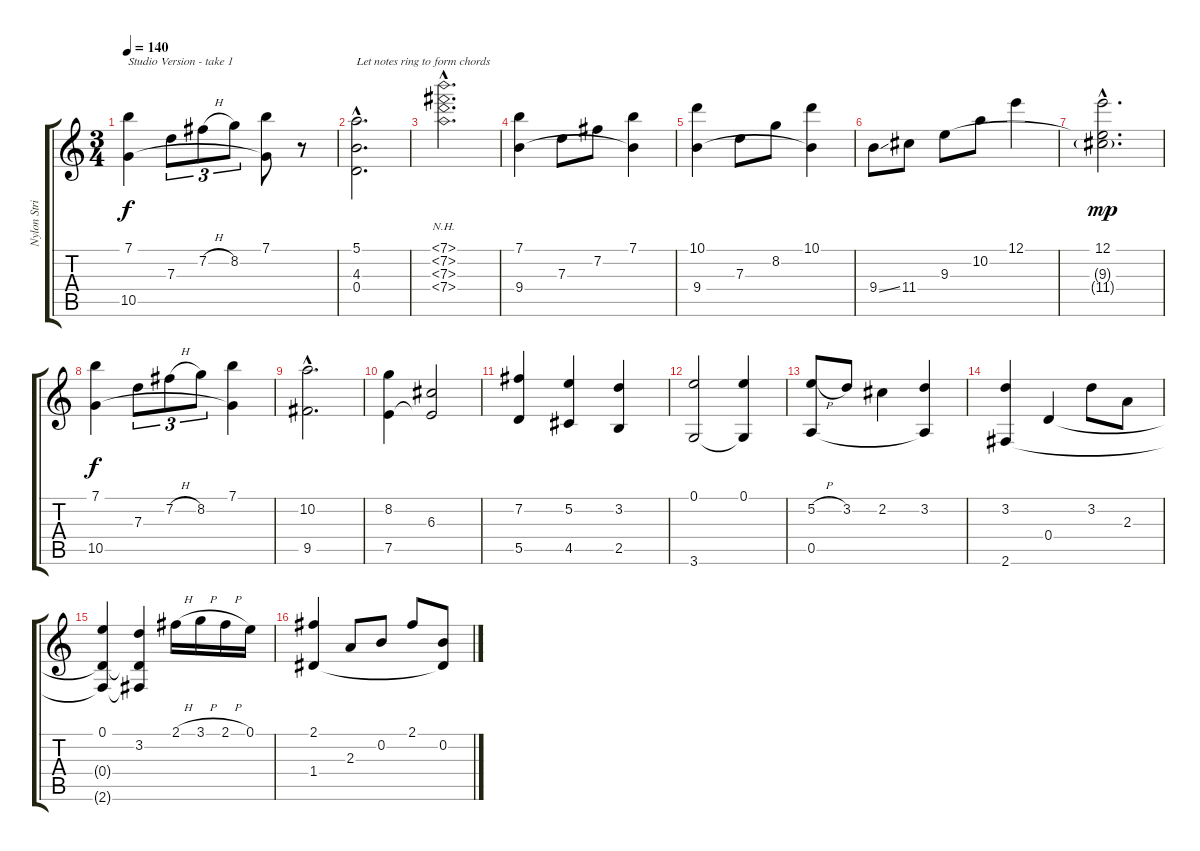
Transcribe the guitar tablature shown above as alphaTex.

\track ("Nylon Strings" "Nylon Stri") {instrument acousticguitarnylon}
\staff {score tabs}
\tuning (E4 B3 G3 D3 A2 E2) {hide}
\ts (3 4)
\tempo 140
\tempo 142
\tempo 140
\clef g2
\ks c
(7.1 10.5).4{txt "Studio Version - take 1" dy f instrument acousticguitarnylon} 7.3.8{tu (3 2)} 7.2{h}.8{tu (3 2)} 8.2.8{tu (3 2)} (7.1 10.5{t}).8 r.8 |
(5.1{hac} 4.3{hac} 0.4{hac}).2{d txt "Let notes ring to form chords"} |
(7.1{nh hac} 7.2{nh hac} 7.3{nh hac} 7.4{nh hac}).2{d} |
(7.1 9.4).4 7.3.8 7.2.8 (7.1 9.4{t}).4 |
(10.1 9.4).4 7.3.8 8.2.8 (10.1 9.4{t}).4 |
9.4{ss}.8 11.4.8 9.3.8 10.2.8 12.1.4 |
(12.1{hac} 9.3{hac t} 11.4{g hac}).2{d dy mp} |
(7.1 10.5).4{dy f} 7.3.8{tu (3 2)} 7.2{h}.8{tu (3 2)} 8.2.8{tu (3 2)} (7.1 10.5{t}).4 |
(10.2{hac} 9.5{hac}).2{d} |
(8.2 7.5).4 (6.3 7.5{t}).2 |
(7.2 5.5).4 (5.2 4.5).4 (3.2 2.5).4 |
(0.1 3.6).2 (0.1 3.6{t}).4 |
(5.2{h} 0.5).8 3.2.8 2.2.4 (3.2 0.5{t}).4 |
(3.2 2.6).4 0.4.4 3.2.8 2.3.8 |
(0.1 0.4{t} 2.6{t}).4 (3.2 0.4{t} 2.6{t}).4 2.1{h}.16 3.1{h}.16 2.1{h}.16 0.1.16 |
(2.1 1.4).4 2.3.8 0.2.8 2.1.8 (0.2 1.4{t}).8
